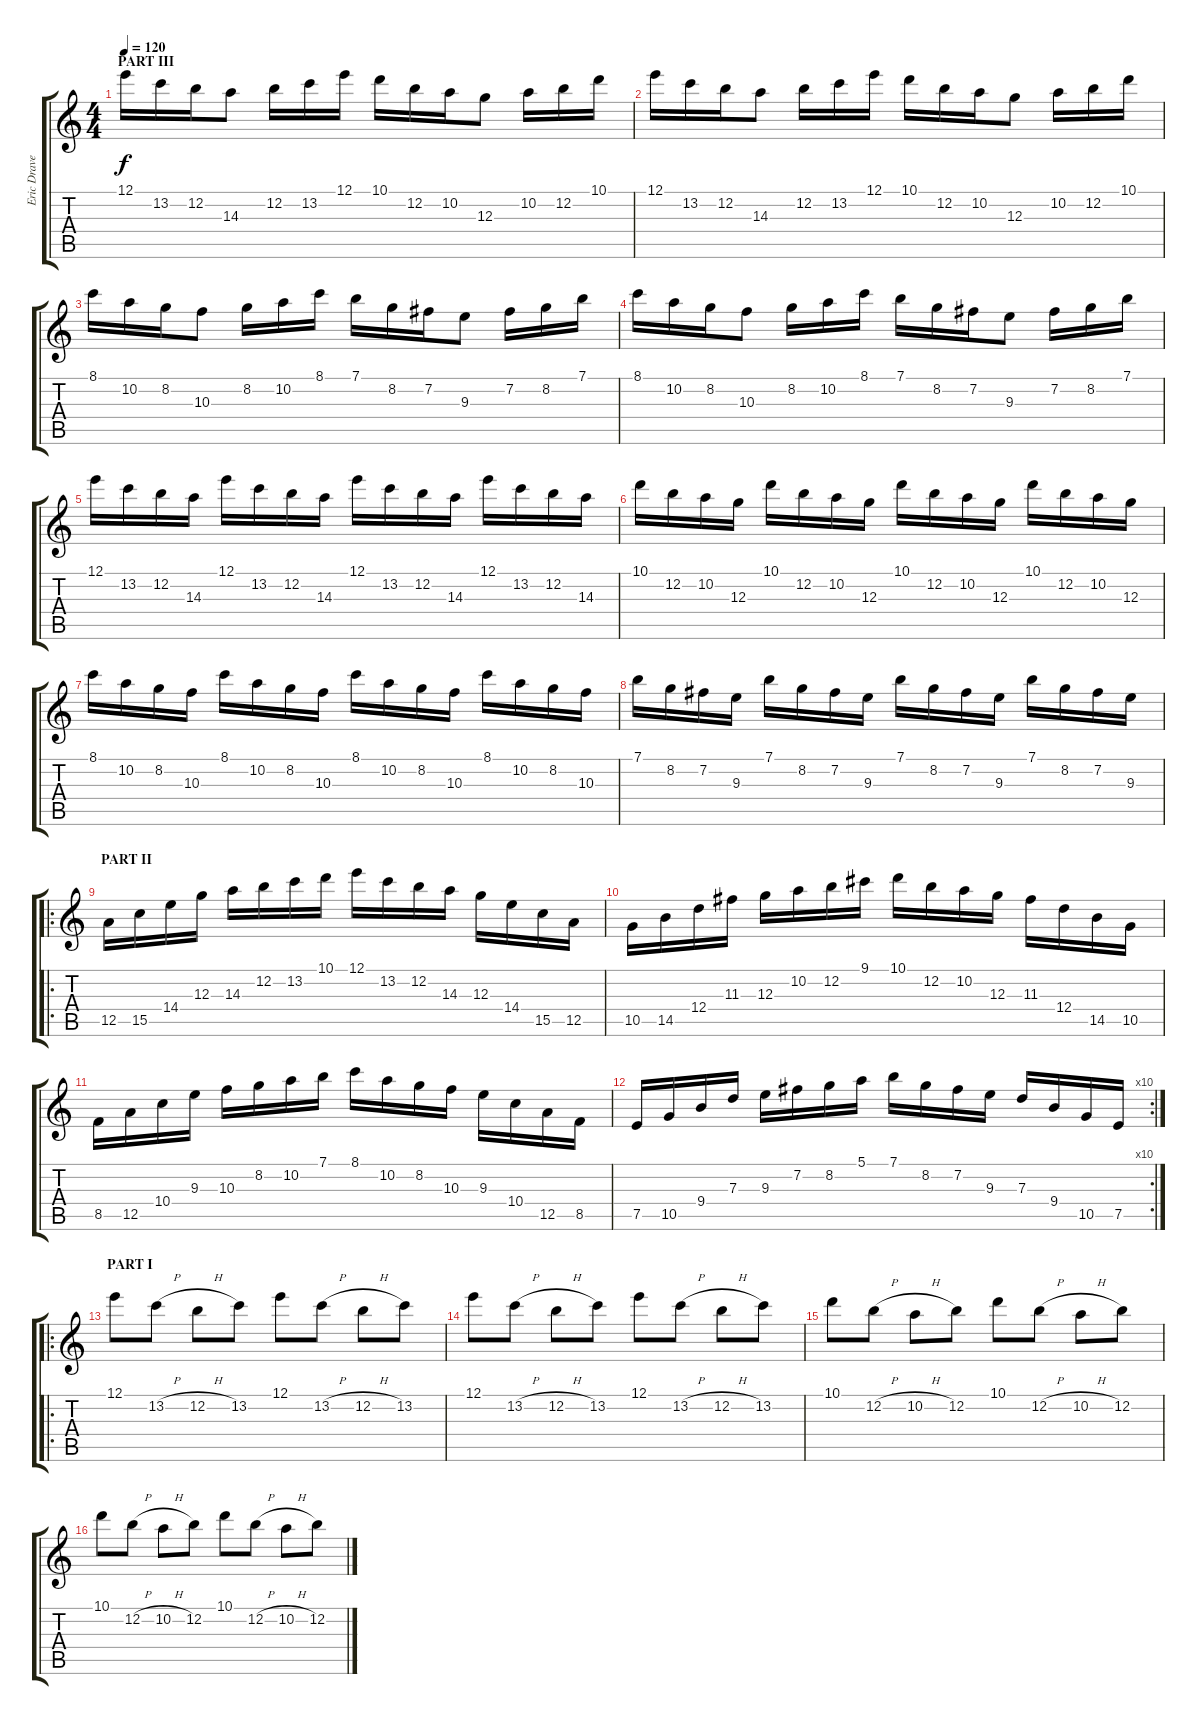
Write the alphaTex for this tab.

\track ("Eric Draven " "Eric Drave") {instrument overdrivenguitar}
\staff {score tabs}
\tuning (E4 B3 G3 D3 A2 E2) {hide}
\ts (4 4)
\section ("" "PART III")
\tempo 120
\clef g2
\ks c
12.1.16{dy f instrument overdrivenguitar} 13.2.16 12.2.16 14.3.8 12.2.16 13.2.16 12.1.16 10.1.16 12.2.16 10.2.16 12.3.8 10.2.16 12.2.16 10.1.16 |
12.1.16 13.2.16 12.2.16 14.3.8 12.2.16 13.2.16 12.1.16 10.1.16 12.2.16 10.2.16 12.3.8 10.2.16 12.2.16 10.1.16 |
8.1.16 10.2.16 8.2.16 10.3.8 8.2.16 10.2.16 8.1.16 7.1.16 8.2.16 7.2.16 9.3.8 7.2.16 8.2.16 7.1.16 |
8.1.16 10.2.16 8.2.16 10.3.8 8.2.16 10.2.16 8.1.16 7.1.16 8.2.16 7.2.16 9.3.8 7.2.16 8.2.16 7.1.16 |
12.1.16 13.2.16 12.2.16 14.3.16 12.1.16 13.2.16 12.2.16 14.3.16 12.1.16 13.2.16 12.2.16 14.3.16 12.1.16 13.2.16 12.2.16 14.3.16 |
10.1.16 12.2.16 10.2.16 12.3.16 10.1.16 12.2.16 10.2.16 12.3.16 10.1.16 12.2.16 10.2.16 12.3.16 10.1.16 12.2.16 10.2.16 12.3.16 |
8.1.16 10.2.16 8.2.16 10.3.16 8.1.16 10.2.16 8.2.16 10.3.16 8.1.16 10.2.16 8.2.16 10.3.16 8.1.16 10.2.16 8.2.16 10.3.16 |
7.1.16 8.2.16 7.2.16 9.3.16 7.1.16 8.2.16 7.2.16 9.3.16 7.1.16 8.2.16 7.2.16 9.3.16 7.1.16 8.2.16 7.2.16 9.3.16 |
\ro
\section ("" "PART II")
12.5.16 15.5.16 14.4.16 12.3.16 14.3.16 12.2.16 13.2.16 10.1.16 12.1.16 13.2.16 12.2.16 14.3.16 12.3.16 14.4.16 15.5.16 12.5.16 |
10.5.16 14.5.16 12.4.16 11.3.16 12.3.16 10.2.16 12.2.16 9.1.16 10.1.16 12.2.16 10.2.16 12.3.16 11.3.16 12.4.16 14.5.16 10.5.16 |
8.5.16 12.5.16 10.4.16 9.3.16 10.3.16 8.2.16 10.2.16 7.1.16 8.1.16 10.2.16 8.2.16 10.3.16 9.3.16 10.4.16 12.5.16 8.5.16 |
\rc 10
7.5.16 10.5.16 9.4.16 7.3.16 9.3.16 7.2.16 8.2.16 5.1.16 7.1.16 8.2.16 7.2.16 9.3.16 7.3.16 9.4.16 10.5.16 7.5.16 |
\ro
\section ("" "PART I")
12.1.8 13.2{h}.8 12.2{h}.8 13.2.8 12.1.8 13.2{h}.8 12.2{h}.8 13.2.8 |
12.1.8 13.2{h}.8 12.2{h}.8 13.2.8 12.1.8 13.2{h}.8 12.2{h}.8 13.2.8 |
10.1.8 12.2{h}.8 10.2{h}.8 12.2.8 10.1.8 12.2{h}.8 10.2{h}.8 12.2.8 |
10.1.8 12.2{h}.8 10.2{h}.8 12.2.8 10.1.8 12.2{h}.8 10.2{h}.8 12.2.8
